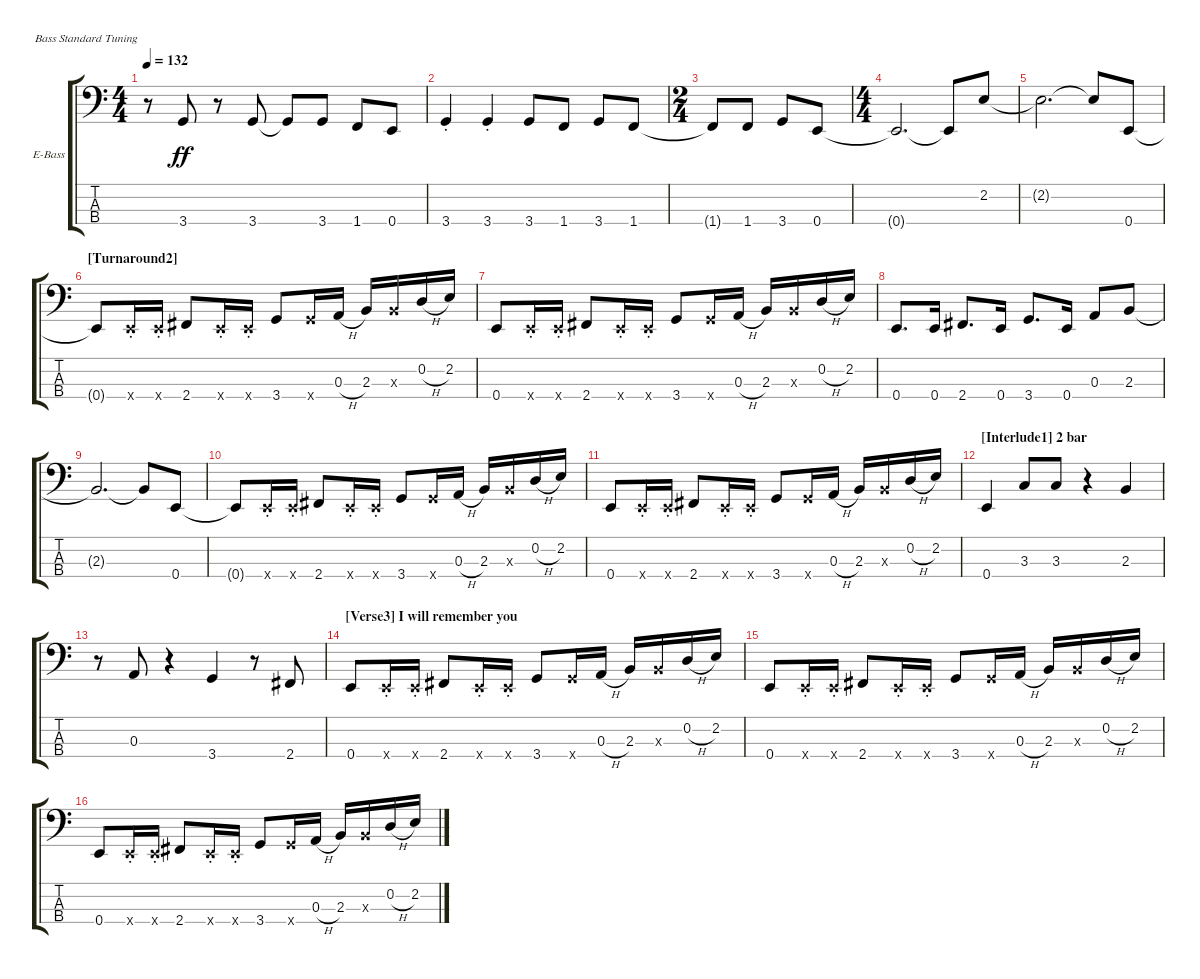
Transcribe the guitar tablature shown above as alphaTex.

\bracketExtendMode groupsimilarinstruments
\firstSystemTrackNameOrientation horizontal
\otherSystemsTrackNameOrientation horizontal
\track ("Bass" "E-Bass") {instrument electricbasspick}
\staff {score tabs}
\tuning (G2 D2 A1 E1)
\ts (4 4)
\tempo 132
\clef f4
\ks aminor
r.8{dy ff} 3.4.8 r.8 3.4.8 3.4{t}.8 3.4.8 1.4.8 0.4.8 |
3.4{st}.4 3.4{st}.4 3.4.8 1.4.8 3.4.8 1.4.8 |
\ts (2 4)
1.4{t}.8 1.4.8 3.4.8 0.4.8 |
\ts (4 4)
0.4{t}.2{d} 0.4{t}.8 2.2.8 |
2.2{t}.2{d} 2.2{t}.8 0.4.8 |
\section ("" "[Turnaround2]")
0.4{t}.8 0.4{st x}.16 0.4{st x}.16 2.4.8 0.4{st x}.16 0.4{st x}.16 3.4.8 3.4{x}.16 0.3{h}.16 2.3.16 2.3{x}.16 0.2{h}.16 2.2.16 |
0.4.8 0.4{st x}.16 0.4{st x}.16 2.4.8 0.4{st x}.16 0.4{st x}.16 3.4.8 3.4{x}.16 0.3{h}.16 2.3.16 2.3{x}.16 0.2{h}.16 2.2.16 |
0.4.8{d} 0.4.16 2.4.8{d} 0.4.16 3.4.8{d} 0.4.16 0.3.8 2.3.8 |
2.3{t}.2{d} 2.3{t}.8 0.4.8 |
0.4{t}.8 0.4{st x}.16 0.4{st x}.16 2.4.8 0.4{st x}.16 0.4{st x}.16 3.4.8 3.4{x}.16 0.3{h}.16 2.3.16 2.3{x}.16 0.2{h}.16 2.2.16 |
0.4.8 0.4{st x}.16 0.4{st x}.16 2.4.8 0.4{st x}.16 0.4{st x}.16 3.4.8 3.4{x}.16 0.3{h}.16 2.3.16 2.3{x}.16 0.2{h}.16 2.2.16 |
\section ("" "[Interlude1] 2 bar")
0.4.4 3.3.8 3.3.8 r.4 2.3.4 |
r.8 0.3.8 r.4 3.4.4 r.8 2.4.8 |
\section ("" "[Verse3] I will remember you")
0.4.8 0.4{st x}.16 0.4{st x}.16 2.4.8 0.4{st x}.16 0.4{st x}.16 3.4.8 3.4{x}.16 0.3{h}.16 2.3.16 2.3{x}.16 0.2{h}.16 2.2.16 |
0.4.8 0.4{st x}.16 0.4{st x}.16 2.4.8 0.4{st x}.16 0.4{st x}.16 3.4.8 3.4{x}.16 0.3{h}.16 2.3.16 2.3{x}.16 0.2{h}.16 2.2.16 |
0.4.8 0.4{st x}.16 0.4{st x}.16 2.4.8 0.4{st x}.16 0.4{st x}.16 3.4.8 3.4{x}.16 0.3{h}.16 2.3.16 2.3{x}.16 0.2{h}.16 2.2.16
